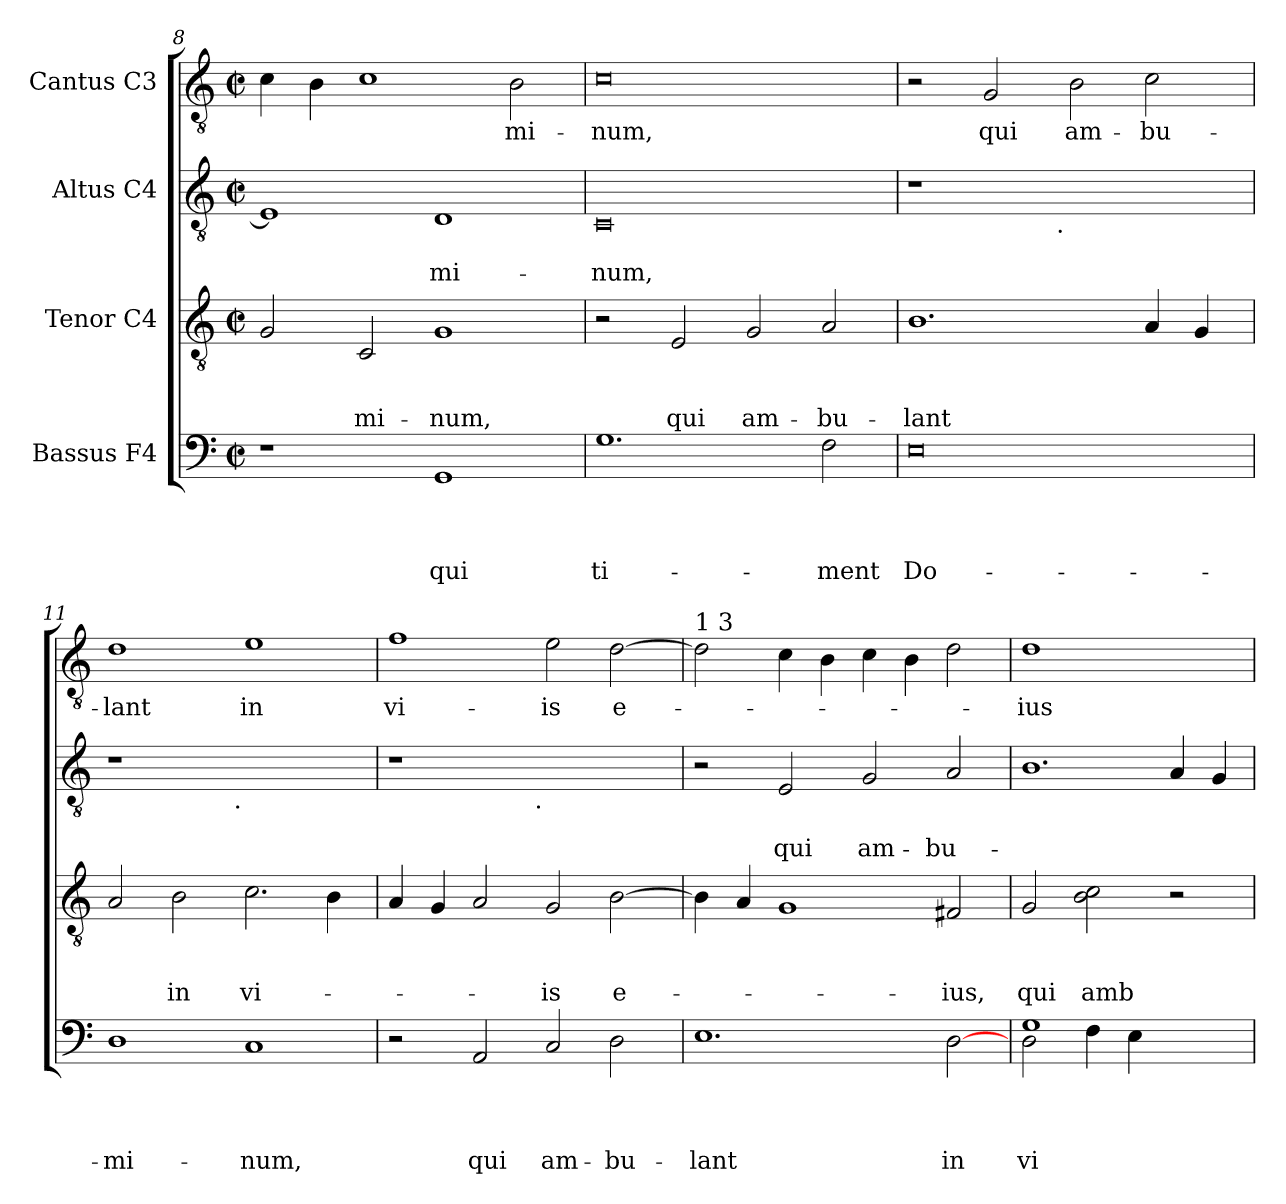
**kern	**text	**text	**text	**text	**kern	**text	**text	**text	**kern	**text	**text	**kern	**text
*part4	*part4	*part4	*part4	*part4	*part3	*part3	*part3	*part3	*part2	*part2	*part2	*part1	*part1
*staff4	*staff4	*staff4	*staff4	*staff4	*staff3	*staff3	*staff3	*staff3	*staff2	*staff2	*staff2	*staff1	*staff1
*I"Bassus F4	*	*	*	*	*I"Tenor C4	*	*	*	*I"Altus C4	*	*	*I"Cantus C3	*
*clefF4	*	*	*	*	*clefGv2	*	*	*	*clefGv2	*	*	*clefGv2	*
*k[]	*	*	*	*	*k[]	*	*	*	*k[]	*	*	*k[]	*
*C:	*	*	*	*	*C:	*	*	*	*C:	*	*	*C:	*
*M2/2	*	*	*	*	*M2/2	*	*	*	*M2/2	*	*	*M2/2	*
*met(c|)	*	*	*	*	*met(c|)	*	*	*	*met(c|)	*	*	*met(c|)	*
=8	=8	=8	=8	=8	=8	=8	=8	=8	=8	=8	=8	=8	=8
1r	.	.	.	.	2G/	.	.	.	1E]	.	.	4c\	.
.	.	.	.	.	.	.	.	.	.	.	.	4B\	.
!	!	!	!	!	!	!	!	!LO:LY:b	!	!	!	!	!
.	.	.	.	.	2C/	.	.	-mi-	.	.	.	1c	.
!	!	!	!	!LO:LY:b	!	!	!	!LO:LY:b	!	!	!LO:LY:b	!	!
1GG	.	.	.	qui	1G	.	.	-num,	1D	.	-mi-	.	.
!	!	!	!	!	!	!	!	!	!	!	!	!	!LO:LY:b
.	.	.	.	.	.	.	.	.	.	.	.	2B\	-mi-
=9	=9	=9	=9	=9	=9	=9	=9	=9	=9	=9	=9	=9	=9
!	!	!	!	!LO:LY:b	!	!	!	!	!	!	!LO:LY:b	!	!LO:LY:b
1.G	.	.	.	ti-	2r	.	.	.	0C	.	-num,	0c	-num,
!	!	!	!	!	!	!	!	!LO:LY:b	!	!	!	!	!
.	.	.	.	.	2E/	.	.	qui	.	.	.	.	.
!	!	!	!	!	!	!	!	!LO:LY:b	!	!	!	!	!
.	.	.	.	.	2G/	.	.	am-	.	.	.	.	.
!	!	!	!	!LO:LY:b	!	!	!	!LO:LY:b	!	!	!	!	!
2F\	.	.	.	-ment	2A/	.	.	-bu-	.	.	.	.	.
=10	=10	=10	=10	=10	=10	=10	=10	=10	=10	=10	=10	=10	=10
!	!	!	!	!LO:LY:b	!	!	!	!LO:LY:b	!	!	!	!	!
*	*	*	*	*	*	*	*	*	*^	*	*	*	*
0E	.	.	.	Do-	1.B	.	.	-lant	1r	2ryy	.	.	2r	.
!	!	!	!	!	!	!	!	!	!	!	!	!	!	!LO:LY:b
.	.	.	.	.	.	.	.	.	.	4...ryy	.	.	2G/	qui
!	!	!	!	!	!	!	!	!	!	!LO:TX:b:t=.	!	!	!	!
.	.	.	.	.	.	.	.	.	.	1ryy	.	.	.	.
!	!	!	!	!	!	!	!	!	!	!	!	!	!	!LO:LY:b
.	.	.	.	.	.	.	.	.	1ryy	.	.	.	2B\	am-
!	!	!	!	!	!	!	!	!	!	!	!	!	!	!LO:LY:b
.	.	.	.	.	4A/	.	.	.	.	.	.	.	2c\	-bu-
.	.	.	.	.	4G/	.	.	.	.	.	.	.	.	.
.	.	.	.	.	.	.	.	.	.	32ryy	.	.	.	.
=11	=11	=11	=11	=11	=11	=11	=11	=11	=11	=11	=11	=11	=11	=11
!	!	!	!	!LO:LY:b	!	!	!	!	!	!	!	!	!	!LO:LY:b
1D	.	.	.	-mi-	2A/	.	.	.	1r	2ryy	.	.	1d	-lant
!	!	!	!	!	!	!	!	!LO:LY:b	!	!	!	!	!	!
.	.	.	.	.	2B\	.	.	in	.	4...ryy	.	.	.	.
!	!	!	!	!	!	!	!	!	!	!LO:TX:b:t=.	!	!	!	!
.	.	.	.	.	.	.	.	.	.	1ryy	.	.	.	.
!	!	!	!	!LO:LY:b	!	!	!	!LO:LY:b	!	!	!	!	!	!LO:LY:b
1C	.	.	.	-num,	2.c\	.	.	vi-	1ryy	.	.	.	1e	in
.	.	.	.	.	4B\	.	.	.	.	.	.	.	.	.
.	.	.	.	.	.	.	.	.	.	32ryy	.	.	.	.
=12	=12	=12	=12	=12	=12	=12	=12	=12	=12	=12	=12	=12	=12	=12
!	!	!	!	!	!	!	!	!	!	!	!	!	!	!LO:LY:b
2r	.	.	.	.	4A/	.	.	.	1r	2ryy	.	.	1f	vi-
.	.	.	.	.	4G/	.	.	.	.	.	.	.	.	.
!	!	!	!	!LO:LY:b	!	!	!	!	!	!	!	!	!	!
2AA/	.	.	.	qui	2A/	.	.	.	.	4...ryy	.	.	.	.
!	!	!	!	!	!	!	!	!	!	!LO:TX:b:t=.	!	!	!	!
.	.	.	.	.	.	.	.	.	.	1ryy	.	.	.	.
!	!	!	!	!LO:LY:b	!	!	!	!LO:LY:b	!	!	!	!	!	!LO:LY:b
2C/	.	.	.	am-	2G/	.	.	-is	1ryy	.	.	.	2e\	-is
!	!	!	!	!LO:LY:b	!	!	!	!LO:LY:b	!	!	!	!	!	!LO:LY:b
2D\	.	.	.	-bu-	[<2B\	.	.	e-	.	.	.	.	[<2d\	e-
.	.	.	.	.	.	.	.	.	.	32ryy	.	.	.	.
!!LO:LB:g=z
=13	=13	=13	=13	=13	=13	=13	=13	=13	=13	=13	=13	=13	=13	=13
!	!	!	!	!	!	!	!	!	!	!	!	!	!LO:TX:a:t=1 3	!
!	!	!	!	!LO:LY:b	!	!	!	!	!	!	!	!	!	!
*	*	*	*	*	*	*	*	*	*v	*v	*	*	*	*
1.E	.	.	.	-lant	4B\]	.	.	.	2r	.	.	2d\]	.
.	.	.	.	.	4A/	.	.	.	.	.	.	.	.
!	!	!	!	!	!	!	!	!	!	!	!LO:LY:b	!	!
.	.	.	.	.	1G	.	.	.	2E/	.	qui	4c\	.
.	.	.	.	.	.	.	.	.	.	.	.	4B\	.
!	!	!	!	!	!	!	!	!	!	!	!LO:LY:b	!	!
.	.	.	.	.	.	.	.	.	2G/	.	am-	4c\	.
.	.	.	.	.	.	.	.	.	.	.	.	4B\	.
!	!	!	!	!LO:LY:b	!	!	!	!LO:LY:b	!	!	!LO:LY:b	!	!
[>2D\	.	.	.	in	2F#X/	.	.	-ius,	2A/	.	-bu-	2d\	.
=14	=14	=14	=14	=14	=14	=14	=14	=14	=14	=14	=14	=14	=14
*^	*	*	*	*	*	*	*	*	*	*	*	*	*
!	!	!	!	!	!LO:LY:b	!	!	!	!LO:LY:b	!	!	!	!	!LO:LY:b
*	*	*	*	*	*	*	*	*	*	*^	*	*	*	*
1G	2D\	.	.	.	vi-	2G/	.	.	qui	1.B	1ryy	.	.	1d	-ius
!	!	!	!	!	!	!	!	!	!LO:LY:b	!	!	!	!	!	!
.	4F\	.	.	.	.	2B\ 2c\	.	.	amb-	.	.	.	.	.	.
.	4E\	.	.	.	.	.	.	.	.	.	.	.	.	.	.
2ryy	2ryy	.	.	.	.	2r	.	.	.	.	4A/	.	.	2ryy	.
.	.	.	.	.	.	.	.	.	.	.	4G/	.	.	.	.
*v	*v	*	*	*	*	*	*	*	*	*v	*v	*	*	*	*
=	=	=	=	=	=	=	=	=	=	=	=	=	=
*-	*-	*-	*-	*-	*-	*-	*-	*-	*-	*-	*-	*-	*-
